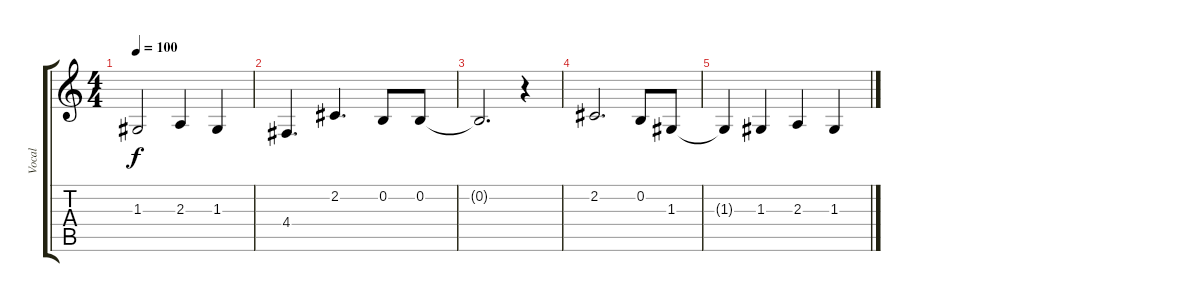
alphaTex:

\track ("Vocal" "Vocal") {instrument lead2sawtooth}
\staff {score tabs}
\tuning (E4 B3 G3 D3 A2 E2) {hide}
\ts (4 4)
\tempo 100
\clef g2
\ks aminor
1.3{t}.2{dy f} 2.3.4 1.3.4 |
4.4.4{d} 2.2.4{d} 0.2.8 0.2.8 |
0.2{t}.2{d} r.4 |
2.2.2{d} 0.2.8 1.3.8 |
1.3{t}.4 1.3.4 2.3.4 1.3.4
